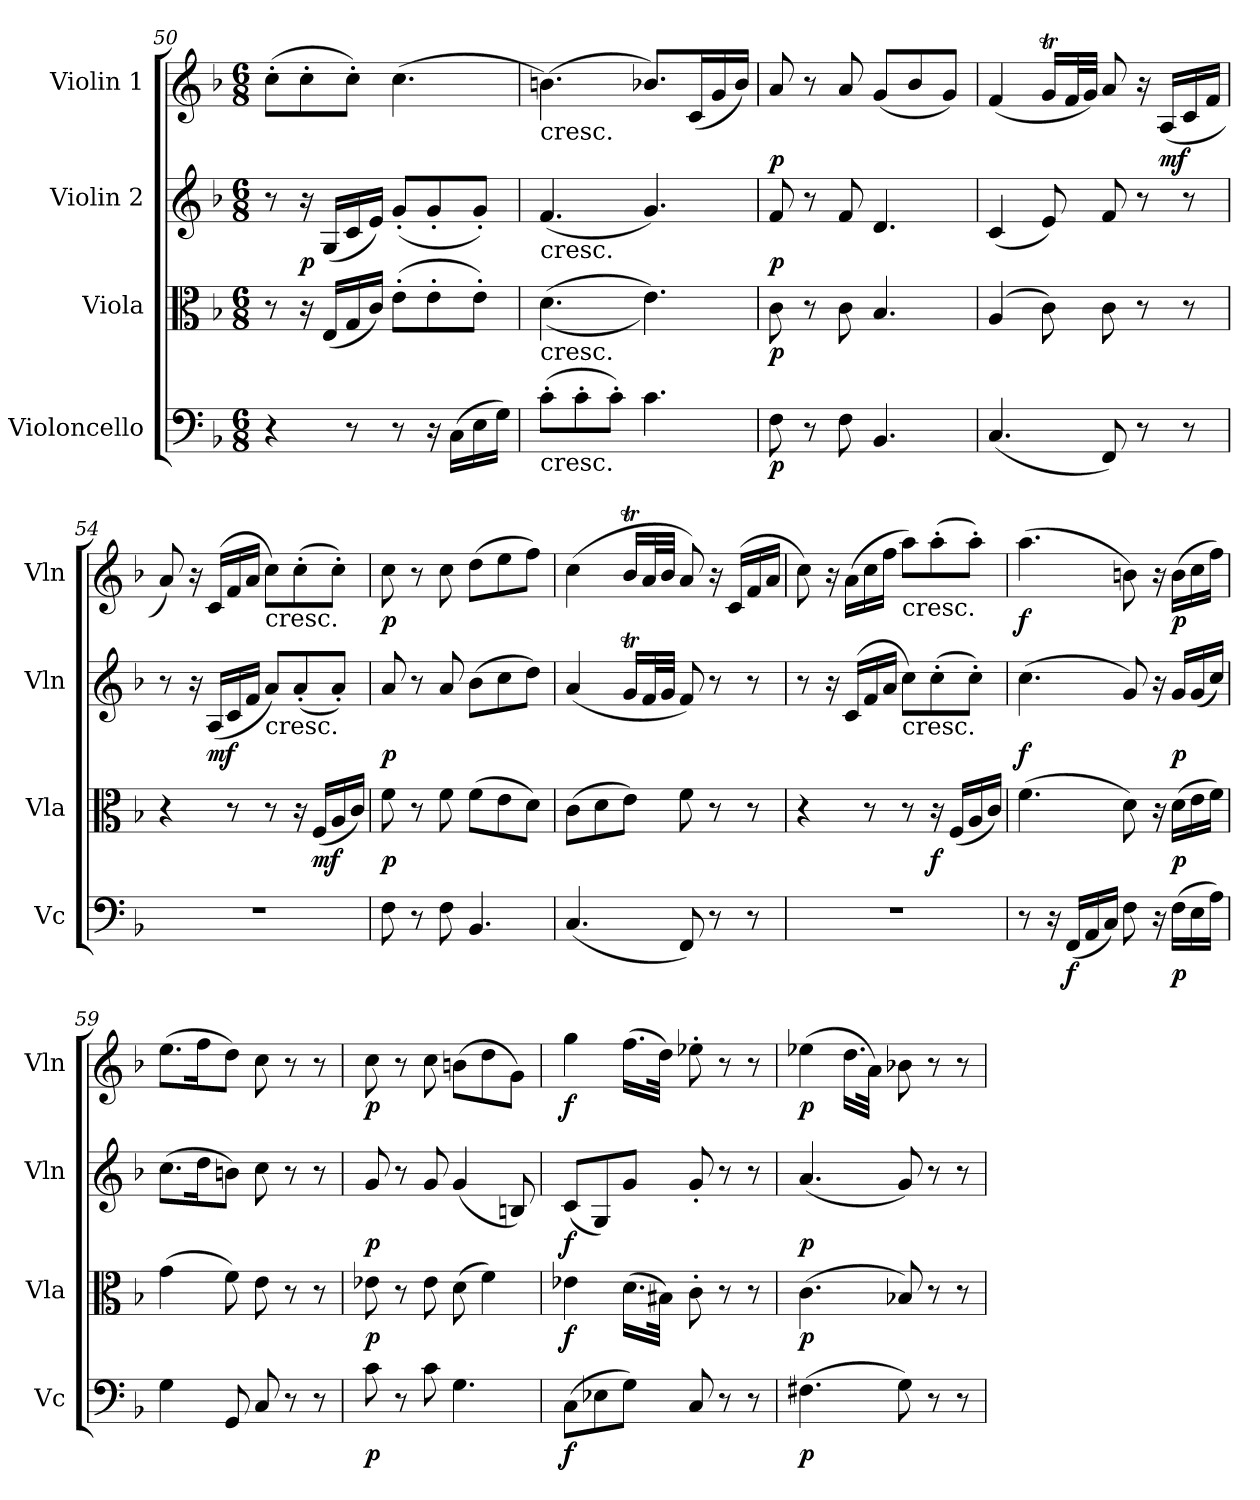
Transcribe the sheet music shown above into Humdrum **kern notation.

**kern	**dynam	**kern	**dynam	**kern	**dynam	**kern	**dynam
*part4	*part4	*part3	*part3	*part2	*part2	*part1	*part1
*staff4	*staff4	*staff3	*staff3	*staff2	*staff2	*staff1	*staff1
*I"Violoncello	*	*I"Viola	*	*I"Violin 2	*	*I"Violin 1	*
*I'Vc	*	*I'Vla	*	*I'Vln	*	*I'Vln	*
*clefF4	*	*clefC3	*	*clefG2	*	*clefG2	*
*k[b-]	*	*k[b-]	*	*k[b-]	*	*k[b-]	*
*M6/8	*	*M6/8	*	*M6/8	*	*M6/8	*
=50	=50	=50	=50	=50	=50	=50	=50
4r	.	8r	.	8r	.	(>8cc'\L	.
!	!	!	!	!	!LO:DY:b	!	!
.	.	16r	.	16r	p	8cc'\	.
.	.	(<16E/LL	.	(<16G/LL	.	.	.
8r	.	16G/	.	16c/	.	8cc'\J)	.
.	.	16c/JJ)	.	16e/JJ)	.	.	.
8r	.	(>8e'\L	.	(<8g'/L	.	(>4.cc\	.
16r	.	8e'\	.	8g'/	.	.	.
(>16C\LL	.	.	.	.	.	.	.
16E\	.	8e'\J)	.	8g'/J)	.	.	.
16G\JJ)	.	.	.	.	.	.	.
=51	=51	=51	=51	=51	=51	=51	=51
!	!	!	!	!	!	!LO:TX:b:t=cresc.	!
!	!	!	!	!LO:TX:b:t=cresc.	!	!	!
!	!	!LO:TX:b:t=cresc.	!	!	!	!	!
!LO:TX:b:t=cresc.	!	!	!	!	!	!	!
(>8c'\L	.	(>(>4.d\	.	(<4.f/	.	(>4.bn\)	.
8c'\	.	.	.	.	.	.	.
8c'\J)	.	.	.	.	.	.	.
4.c\	.	4.e\))	.	4.g/)	.	8.b-X/L)	.
.	.	.	.	.	.	(<16c/L	.
.	.	.	.	.	.	16g/	.
.	.	.	.	.	.	16b-/JJ)	.
=52	=52	=52	=52	=52	=52	=52	=52
!	!LO:DY:b	!	!LO:DY:b	!	!LO:DY:b	!	!LO:DY:b
8F\	p	8c\	p	8f/	p	8a/	p
8r	.	8r	.	8r	.	8r	.
8F\	.	8c\	.	8f/	.	8a/	.
4.BB-/	.	4.B-/	.	4.d/	.	(<8g/L	.
.	.	.	.	.	.	8b-/	.
.	.	.	.	.	.	8g/J)	.
=53	=53	=53	=53	=53	=53	=53	=53
(<4.C/	.	(>4A/	.	(<4c/	.	(<4f/	.
.	.	8c\)	.	8e/)	.	16gT/LL	.
.	.	.	.	.	.	32f/L	.
.	.	.	.	.	.	32g/JJJ)	.
8FF/)	.	8c\	.	8f/	.	8a/	.
8r	.	8r	.	8r	.	16r	.
!	!	!	!	!	!	!	!LO:DY:b
.	.	.	.	.	.	(<16A/LL	mf
8r	.	8r	.	8r	.	16c/	.
.	.	.	.	.	.	16f/JJ	.
=54	=54	=54	=54	=54	=54	=54	=54
2.r	.	4r	.	8r	.	8a/)	.
.	.	.	.	16r	.	16r	.
!	!	!	!	!	!LO:DY:b	!	!
.	.	.	.	(<16A/LL	mf	(>16c/LL	.
.	.	8r	.	16c/	.	16f/	.
.	.	.	.	16f/JJ	.	16a/JJ	.
!	!	!	!	!	!	!LO:TX:b:t=cresc.	!
!	!	!	!	!LO:TX:b:t=cresc.	!	!	!
.	.	8r	.	8a/L)	.	8cc\L)	.
.	.	16r	.	(<8a'/	.	(>8cc'\	.
!	!	!	!LO:DY:b	!	!	!	!
.	.	(<16F/LL	mf	.	.	.	.
.	.	16A/	.	8a'/J)	.	8cc'\J)	.
.	.	16c/JJ)	.	.	.	.	.
=55	=55	=55	=55	=55	=55	=55	=55
!	!	!	!LO:DY:b	!	!LO:DY:b	!	!LO:DY:b
8F\	.	8f\	p	8a/	p	8cc\	p
8r	.	8r	.	8r	.	8r	.
8F\	.	8f\	.	8a/	.	8cc\	.
4.BB-/	.	(>8f\L	.	(>8b-\L	.	(>8dd\L	.
.	.	8e\	.	8cc\	.	8ee\	.
.	.	8d\J)	.	8dd\J)	.	8ff\J)	.
=56	=56	=56	=56	=56	=56	=56	=56
(<4.C/	.	(>8c\L	.	(<4a/	.	(>4cc\	.
.	.	8d\	.	.	.	.	.
.	.	8e\J)	.	16gT/LL	.	16b-T/LL	.
.	.	.	.	32f/L	.	32a/L	.
.	.	.	.	32g/JJJ	.	32b-/JJJ	.
8FF/)	.	8f\	.	8f/)	.	8a/)	.
8r	.	8r	.	8r	.	16r	.
.	.	.	.	.	.	(>16c/LL	.
8r	.	8r	.	8r	.	16f/	.
.	.	.	.	.	.	16a/JJ	.
=57	=57	=57	=57	=57	=57	=57	=57
2.r	.	4r	.	8r	.	8cc\)	.
.	.	.	.	16r	.	16r	.
.	.	.	.	(>16c/LL	.	(>16a\LL	.
.	.	8r	.	16f/	.	16cc\	.
.	.	.	.	16a/JJ	.	16ff\JJ	.
!	!	!	!	!	!	!LO:TX:b:t=cresc.	!
!	!	!	!	!LO:TX:b:t=cresc.	!	!	!
.	.	8r	.	8cc\L)	.	8aa\L)	.
!	!	!	!LO:DY:b	!	!	!	!
.	.	16r	f	(>8cc'\	.	(>8aa'\	.
.	.	(<16F/LL	.	.	.	.	.
.	.	16A/	.	8cc'\J)	.	8aa'\J)	.
.	.	16c/JJ)	.	.	.	.	.
=58	=58	=58	=58	=58	=58	=58	=58
!	!	!	!	!	!LO:DY:b	!	!LO:DY:b
8r	.	(>4.f\	.	(>4.cc\	f	(>4.aa\	f
16r	.	.	.	.	.	.	.
!	!LO:DY:b	!	!	!	!	!	!
(<16FF/LL	f	.	.	.	.	.	.
16AA/	.	.	.	.	.	.	.
16C/JJ)	.	.	.	.	.	.	.
8F\	.	8d\)	.	8g/)	.	8bn\)	.
16r	.	16r	.	16r	.	16r	.
!	!LO:DY:b	!	!LO:DY:b	!	!LO:DY:b	!	!LO:DY:b
(>16F\LL	p	(>16d\LL	p	16g/LL	p	(>16b\LL	p
16E\	.	16e\	.	(<16g/	.	16cc\	.
16A\JJ)	.	16f\JJ)	.	16cc/JJ)	.	16ff\JJ)	.
=59	=59	=59	=59	=59	=59	=59	=59
4G\	.	(>4g\	.	(>8.cc\L	.	(>8.ee\L	.
.	.	.	.	16dd\K	.	16ff\K	.
8GG/	.	8f\)	.	8bn\J)	.	8dd\J)	.
8C/	.	8e\	.	8cc\	.	8cc\	.
8r	.	8r	.	8r	.	8r	.
8r	.	8r	.	8r	.	8r	.
=60	=60	=60	=60	=60	=60	=60	=60
!	!LO:DY:b	!	!LO:DY:b	!	!LO:DY:b	!	!LO:DY:b
8c\	p	8e-X\	p	8g/	p	8cc\	p
8r	.	8r	.	8r	.	8r	.
8c\	.	8e-\	.	8g/	.	8cc\	.
4.G\	.	(>8d\	.	(<4g/	.	(>8bn\L	.
.	.	4f\)	.	.	.	8dd\	.
.	.	.	.	8Bn/)	.	8g\J)	.
=61	=61	=61	=61	=61	=61	=61	=61
!	!LO:DY:b	!	!LO:DY:b	!	!LO:DY:b	!	!LO:DY:b
(>8C\L	f	4e-X\	f	(<8c/L	f	4gg\	f
8E-X\	.	.	.	8G/)	.	.	.
8G\J)	.	(>16.d\LL	.	8g/J	.	(>16.ff\LL	.
.	.	32B#X\JJk)	.	.	.	32dd\JJk)	.
8C/	.	8c'\	.	8g'/	.	8ee-X'\	.
8r	.	8r	.	8r	.	8r	.
8r	.	8r	.	8r	.	8r	.
=62	=62	=62	=62	=62	=62	=62	=62
!	!LO:DY:b	!	!LO:DY:b	!	!LO:DY:b	!	!LO:DY:b
(>4.F#X\	p	(>4.c\	p	(<4.a/	p	(>4ee-X\	p
.	.	.	.	.	.	16.dd\LL	.
.	.	.	.	.	.	32a\JJk)	.
8G\)	.	8B-X/)	.	8g/)	.	8b-X\	.
8r	.	8r	.	8r	.	8r	.
8r	.	8r	.	8r	.	8r	.
=	=	=	=	=	=	=	=
*-	*-	*-	*-	*-	*-	*-	*-
